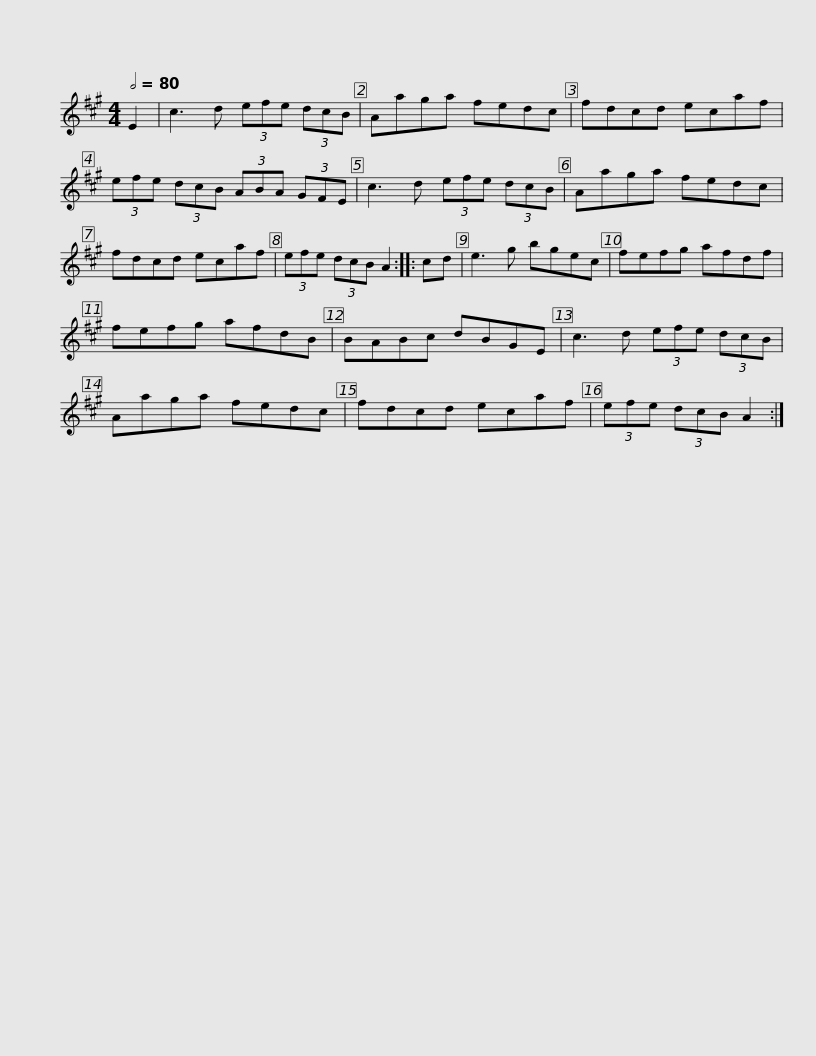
X:1
L:1/8
Q:1/2=80
M:4/4
I:linebreak $
K:A
V:1 treble
V:1
 E2 | c3 d (3efe (3dcB | Aaga fedc | fdcd ecaf | (3efe (3dcB (3ABA (3GFE |$ %5
 c3 d (3efe (3dcB | Aaga fedc | fdcd ecaf | (3efe (3dcB A2 :: cd | %10
 e3 g bgec |$ fefg afdf | fefg afdB | BABc dBGE | c3 d (3efe (3dcB | %15
 Aaga fedc |$ fdcd ecaf | (3efe (3dcB A2 :| %18
